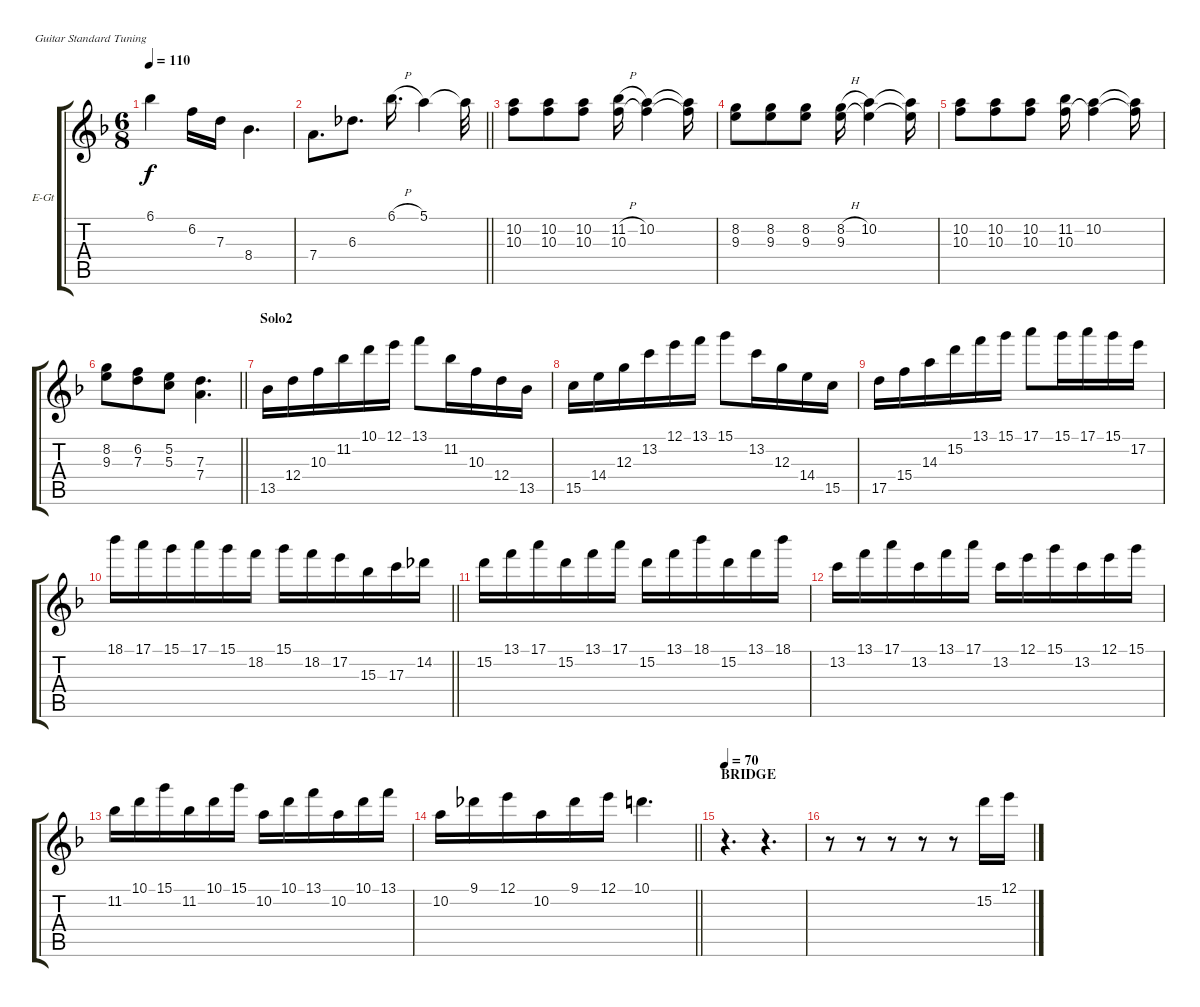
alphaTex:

\bracketExtendMode groupsimilarinstruments
\firstSystemTrackNameOrientation horizontal
\otherSystemsTrackNameOrientation horizontal
\track ("Lead" "E-Gt") {instrument distortionguitar}
\staff {score tabs}
\tuning (E4 B3 G3 D3 A2 E2)
\ts (6 8)
\tempo 110
\clef g2
\ks f
6.1.4{dy f} 6.2.16 7.3.16 8.4.4{d} |
\barLineRight lightlight
7.4.8{d} 6.3.8{d} 6.1{h}.16{d} 5.1.4 5.1{t}.32 |
(10.2 10.3).8 (10.2 10.3).8 (10.2 10.3).8 (11.2{h} 10.3).16 (10.2 10.3{t}).4 (10.2{t} 10.3{t}).16 |
(8.2 9.3).8 (8.2 9.3).8 (8.2 9.3).8 (8.2{h} 9.3).16 (10.2 9.3{t}).4 (10.2{t} 9.3{t}).16 |
(10.2 10.3).8 (10.2 10.3).8 (10.2 10.3).8 (11.2 10.3).16 (10.2 10.3{t}).4 (10.2{t} 10.3{t}).16 |
\barLineRight lightlight
(8.2 9.3).8 (6.2 7.3).8 (5.2 5.3).8 (7.3 7.4).4{d} |
\section ("" "Solo2")
\ks dminor
13.5.16 12.4.16 10.3.16 11.2.16 10.1.16 12.1.16 13.1.8 11.2.16 10.3.16 12.4.16 13.5.16 |
15.5.16 14.4.16 12.3.16 13.2.16 12.1.16 13.1.16 15.1.8 13.2.16 12.3.16 14.4.16 15.5.16 |
17.5.16 15.4.16 14.3.16 15.2.16 13.1.16 15.1.16 17.1.8 15.1.16 17.1.16 15.1.16 17.2.16 |
\barLineRight lightlight
18.1.16 17.1.16 15.1.16 17.1.16 15.1.16 18.2.16 15.1.16 18.2.16 17.2.16 15.3.16 17.3.16 14.2.16 |
\ks f
15.2.16 13.1.16 17.1.16 15.2.16 13.1.16 17.1.16 15.2.16 13.1.16 18.1.16 15.2.16 13.1.16 18.1.16 |
13.2.16 13.1.16 17.1.16 13.2.16 13.1.16 17.1.16 13.2.16 12.1.16 15.1.16 13.2.16 12.1.16 15.1.16 |
11.2.16 10.1.16 15.1.16 11.2.16 10.1.16 15.1.16 10.2.16 10.1.16 13.1.16 10.2.16 10.1.16 13.1.16 |
\barLineRight lightlight
10.2.16 9.1.16 12.1.16 10.2.16 9.1.16 12.1.16 10.1.4{d} |
\section ("" "BRIDGE")
\tempo 70
r.4{d} r.4{d} |
r.8 r.8 r.8 r.8 r.8 15.2.16 12.1.16
